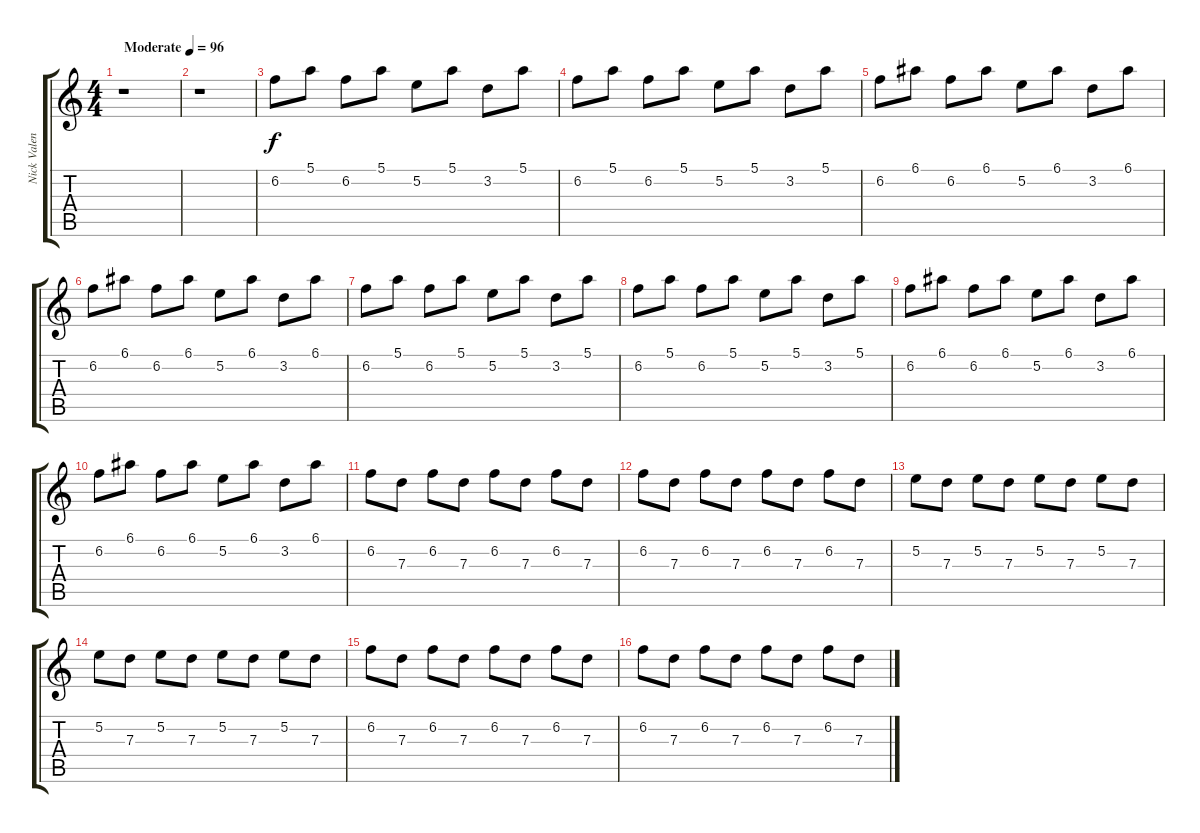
\track ("Nick Valensi" "Nick Valen") {instrument distortionguitar}
\staff {score tabs}
\tuning (E4 B3 G3 D3 A2 E2) {hide}
\ts (4 4)
\tempo (96 "Moderate")
\clef g2
\ks c
r.1{dy f instrument distortionguitar} |
r.1 |
6.2.8 5.1.8 6.2.8 5.1.8 5.2.8 5.1.8 3.2.8 5.1.8 |
6.2.8 5.1.8 6.2.8 5.1.8 5.2.8 5.1.8 3.2.8 5.1.8 |
6.2.8 6.1.8 6.2.8 6.1.8 5.2.8 6.1.8 3.2.8 6.1.8 |
6.2.8 6.1.8 6.2.8 6.1.8 5.2.8 6.1.8 3.2.8 6.1.8 |
6.2.8 5.1.8 6.2.8 5.1.8 5.2.8 5.1.8 3.2.8 5.1.8 |
6.2.8 5.1.8 6.2.8 5.1.8 5.2.8 5.1.8 3.2.8 5.1.8 |
6.2.8 6.1.8 6.2.8 6.1.8 5.2.8 6.1.8 3.2.8 6.1.8 |
6.2.8 6.1.8 6.2.8 6.1.8 5.2.8 6.1.8 3.2.8 6.1.8 |
6.2.8 7.3.8 6.2.8 7.3.8 6.2.8 7.3.8 6.2.8 7.3.8 |
6.2.8 7.3.8 6.2.8 7.3.8 6.2.8 7.3.8 6.2.8 7.3.8 |
5.2.8 7.3.8 5.2.8 7.3.8 5.2.8 7.3.8 5.2.8 7.3.8 |
5.2.8 7.3.8 5.2.8 7.3.8 5.2.8 7.3.8 5.2.8 7.3.8 |
6.2.8 7.3.8 6.2.8 7.3.8 6.2.8 7.3.8 6.2.8 7.3.8 |
6.2.8 7.3.8 6.2.8 7.3.8 6.2.8 7.3.8 6.2.8 7.3.8
